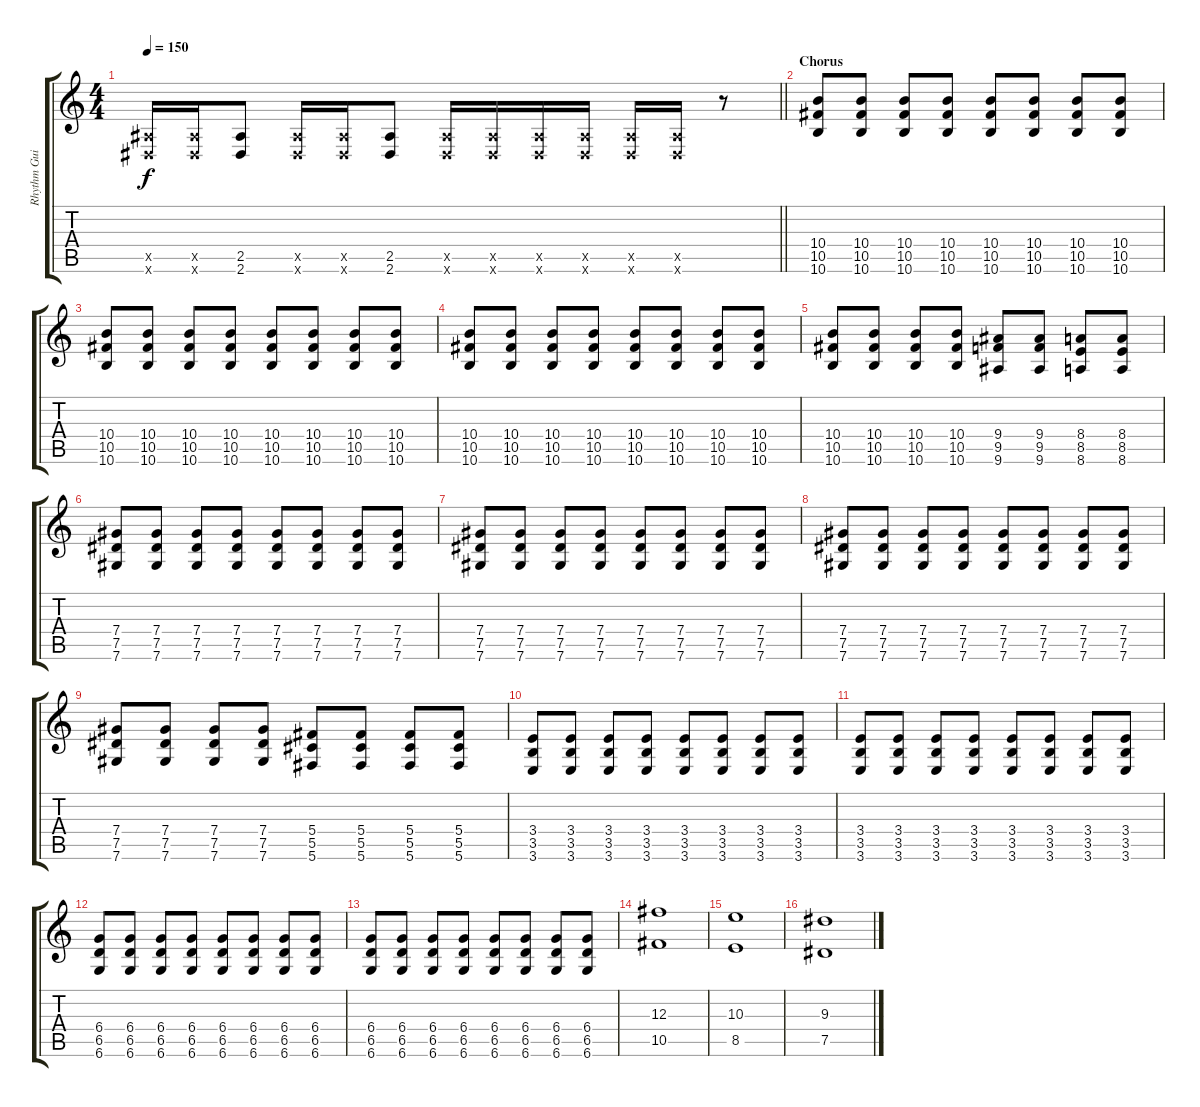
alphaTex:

\track ("Rhythm Guitar II" "Rhythm Gui") {instrument distortionguitar}
\staff {score tabs}
\tuning (Eb4 Bb3 Gb3 Db3 Ab2 Db2) {hide}
\ts (4 4)
\tempo 150
\clef g2
\barLineRight lightlight
\ks c
(2.5{x} 2.6{x}).16{dy f} (2.5{x} 2.6{x}).16 (2.5 2.6).8 (2.5{x} 2.6{x}).16 (2.5{x} 2.6{x}).16 (2.5 2.6).8 (2.5{x} 2.6{x}).16 (2.5{x} 2.6{x}).16 (2.5{x} 2.6{x}).16 (2.5{x} 2.6{x}).16 (2.5{x} 2.6{x}).16 (2.5{x} 2.6{x}).16 r.8 |
\section ("" "Chorus")
(10.4 10.5 10.6).8 (10.4 10.5 10.6).8 (10.4 10.5 10.6).8 (10.4 10.5 10.6).8 (10.4 10.5 10.6).8 (10.4 10.5 10.6).8 (10.4 10.5 10.6).8 (10.4 10.5 10.6).8 |
(10.4 10.5 10.6).8 (10.4 10.5 10.6).8 (10.4 10.5 10.6).8 (10.4 10.5 10.6).8 (10.4 10.5 10.6).8 (10.4 10.5 10.6).8 (10.4 10.5 10.6).8 (10.4 10.5 10.6).8 |
(10.4 10.5 10.6).8 (10.4 10.5 10.6).8 (10.4 10.5 10.6).8 (10.4 10.5 10.6).8 (10.4 10.5 10.6).8 (10.4 10.5 10.6).8 (10.4 10.5 10.6).8 (10.4 10.5 10.6).8 |
(10.4 10.5 10.6).8 (10.4 10.5 10.6).8 (10.4 10.5 10.6).8 (10.4 10.5 10.6).8 (9.4 9.5 9.6).8 (9.4 9.5 9.6).8 (8.4 8.5 8.6).8 (8.4 8.5 8.6).8 |
(7.4 7.5 7.6).8 (7.4 7.5 7.6).8 (7.4 7.5 7.6).8 (7.4 7.5 7.6).8 (7.4 7.5 7.6).8 (7.4 7.5 7.6).8 (7.4 7.5 7.6).8 (7.4 7.5 7.6).8 |
(7.4 7.5 7.6).8 (7.4 7.5 7.6).8 (7.4 7.5 7.6).8 (7.4 7.5 7.6).8 (7.4 7.5 7.6).8 (7.4 7.5 7.6).8 (7.4 7.5 7.6).8 (7.4 7.5 7.6).8 |
(7.4 7.5 7.6).8 (7.4 7.5 7.6).8 (7.4 7.5 7.6).8 (7.4 7.5 7.6).8 (7.4 7.5 7.6).8 (7.4 7.5 7.6).8 (7.4 7.5 7.6).8 (7.4 7.5 7.6).8 |
(7.4 7.5 7.6).8 (7.4 7.5 7.6).8 (7.4 7.5 7.6).8 (7.4 7.5 7.6).8 (5.4 5.5 5.6).8 (5.4 5.5 5.6).8 (5.4 5.5 5.6).8 (5.4 5.5 5.6).8 |
(3.4 3.5 3.6).8 (3.4 3.5 3.6).8 (3.4 3.5 3.6).8 (3.4 3.5 3.6).8 (3.4 3.5 3.6).8 (3.4 3.5 3.6).8 (3.4 3.5 3.6).8 (3.4 3.5 3.6).8 |
(3.4 3.5 3.6).8 (3.4 3.5 3.6).8 (3.4 3.5 3.6).8 (3.4 3.5 3.6).8 (3.4 3.5 3.6).8 (3.4 3.5 3.6).8 (3.4 3.5 3.6).8 (3.4 3.5 3.6).8 |
(6.4 6.5 6.6).8 (6.4 6.5 6.6).8 (6.4 6.5 6.6).8 (6.4 6.5 6.6).8 (6.4 6.5 6.6).8 (6.4 6.5 6.6).8 (6.4 6.5 6.6).8 (6.4 6.5 6.6).8 |
(6.4 6.5 6.6).8 (6.4 6.5 6.6).8 (6.4 6.5 6.6).8 (6.4 6.5 6.6).8 (6.4 6.5 6.6).8 (6.4 6.5 6.6).8 (6.4 6.5 6.6).8 (6.4 6.5 6.6).8 |
(12.3 10.5).1 |
(10.3 8.5).1 |
(9.3 7.5).1
